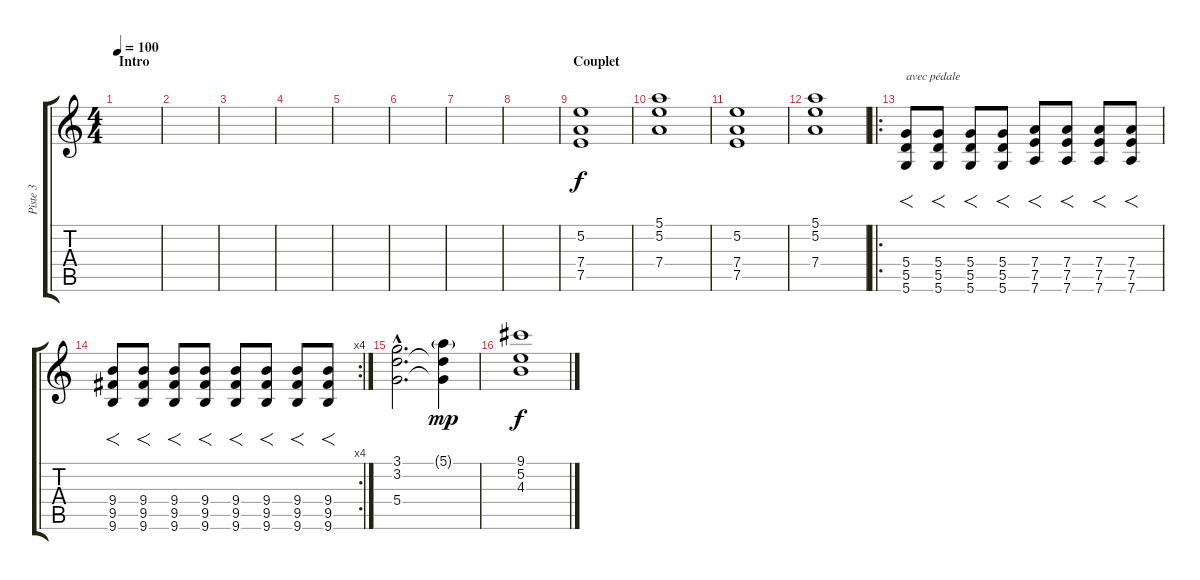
\track ("Piste 3" "Piste 3") {instrument distortionguitar}
\staff {score tabs}
\tuning (E4 B3 G3 D3 A2 D2) {hide}
\ts (4 4)
\section ("" "Intro")
\tempo 100
\clef g2
\ks c
|
|
|
|
|
|
|
|
\section ("" "Couplet")
(5.2 7.4 7.5).1{instrument electricguitarclean} |
(5.1 5.2 7.4).1 |
(5.2 7.4 7.5).1{instrument electricguitarclean} |
(5.1 5.2 7.4).1 |
\ro
(5.4 5.5 5.6).8{f txt "avec pédale" instrument electricguitarclean} (5.4 5.5 5.6).8{f} (5.4 5.5 5.6).8{f} (5.4 5.5 5.6).8{f} (7.4 7.5 7.6).8{f} (7.4 7.5 7.6).8{f} (7.4 7.5 7.6).8{f} (7.4 7.5 7.6).8{f} |
\rc 4
(9.4 9.5 9.6).8{f} (9.4 9.5 9.6).8{f} (9.4 9.5 9.6).8{f} (9.4 9.5 9.6).8{f} (9.4 9.5 9.6).8{f} (9.4 9.5 9.6).8{f} (9.4 9.5 9.6).8{f} (9.4 9.5 9.6).8{f} |
(3.1{hac} 3.2{hac} 5.4{hac}).2{d instrument distortionguitar} (5.1{g} 3.2{t} 5.4{t}).4{dy mp} |
(9.1 5.2 4.3).1{dy f}
